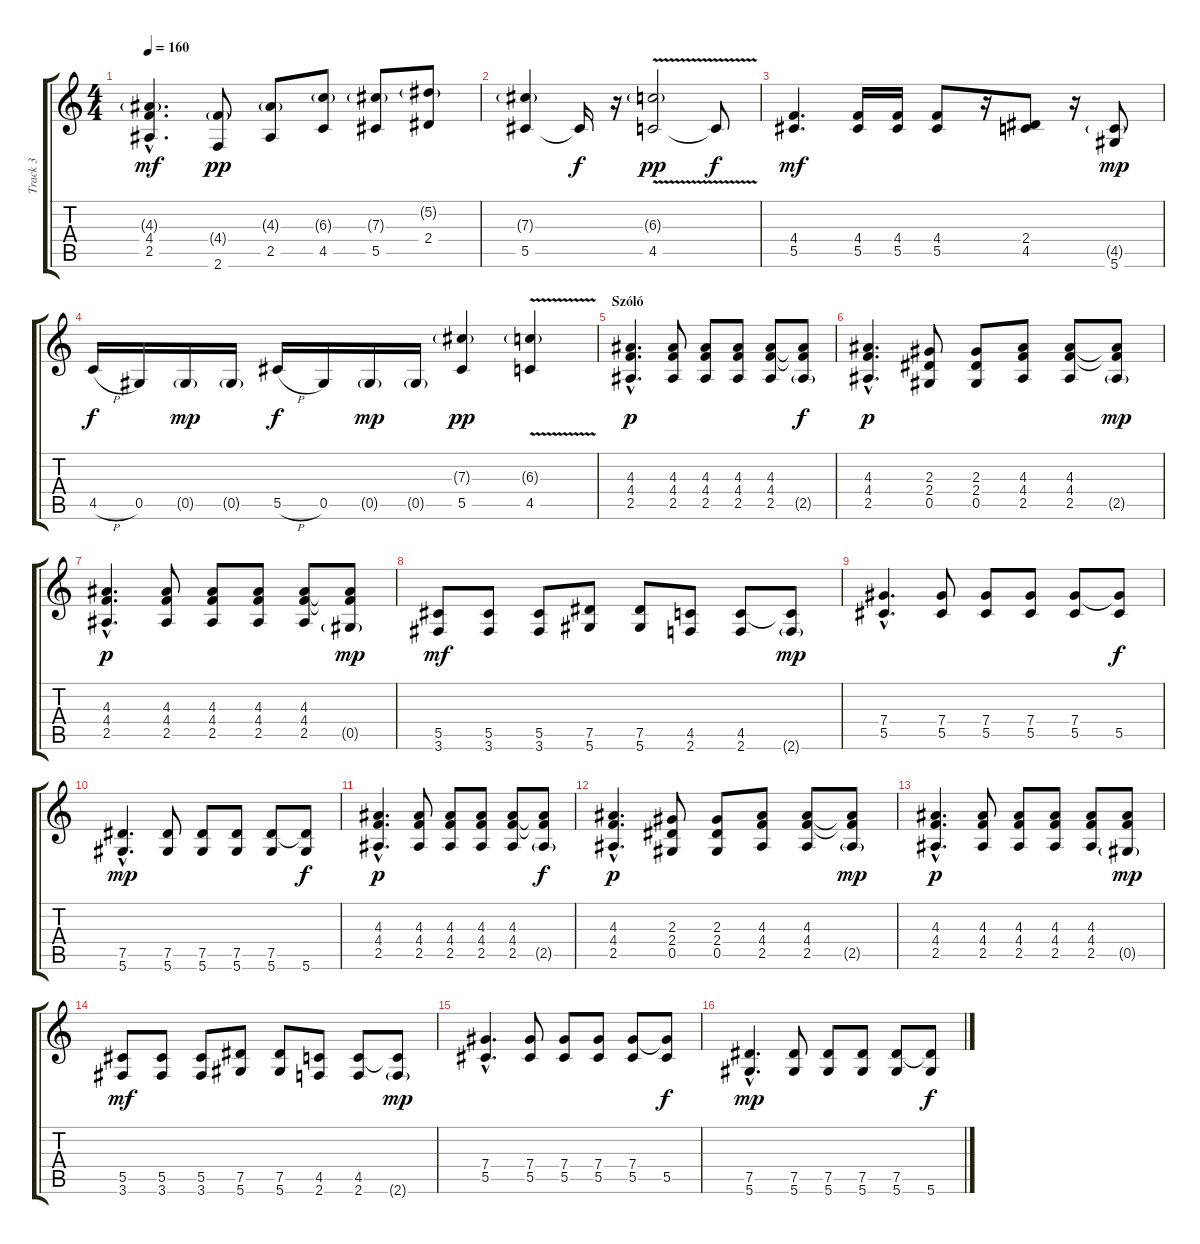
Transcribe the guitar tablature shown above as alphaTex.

\track ("Track 3" "Track 3") {instrument distortionguitar}
\staff {score tabs}
\tuning (Eb4 Bb3 Gb3 Db3 Ab2 Eb2) {hide}
\ts (4 4)
\tempo 160
\clef g2
\ks c
(4.3{g hac} 4.4 2.5).4{d dy mf} (4.4{g} 2.6).8{dy pp} (4.3{g} 2.5).8 (6.3{g} 4.5).8 (7.3{g} 5.5).8 (5.2{g} 2.4).8 |
(7.3{g} 5.5).4 5.5{t}.16{dy f} r.16 (6.3{v g} 4.5{v}).2{dy pp} 4.5{t}.8{dy f} |
(4.4 5.5).4{d dy mf} (4.4 5.5).16 (4.4 5.5).16 (4.4 5.5).8 r.16 (2.4 4.5).8 r.16 (4.5{g} 5.6).8{dy mp} |
4.5{h}.16{dy f} 0.5.16 0.5{g}.16{dy mp} 0.5{g}.16 5.5{h}.16{dy f} 0.5.16 0.5{g}.16{dy mp} 0.5{g}.16 (7.3{g} 5.5).4{dy pp} (6.3{v g} 4.5{v}).4 |
\section ("" "Szóló")
(4.3{hac} 4.4{hac} 2.5{hac}).4{d dy p volume 12 balance 8} (4.3 4.4 2.5).8 (4.3 4.4 2.5).8 (4.3 4.4 2.5).8 (4.3 4.4 2.5).8 (4.3{t} 4.4{t} 2.5{g}).8{dy f} |
(4.3{hac} 4.4{hac} 2.5{hac}).4{d dy p} (2.3 2.4 0.5).8 (2.3 2.4 0.5).8 (4.3 4.4 2.5).8 (4.3 4.4 2.5).8 (4.3{t} 4.4{t} 2.5{g}).8{dy mp} |
(4.3{hac} 4.4{hac} 2.5{hac}).4{d dy p} (4.3 4.4 2.5).8 (4.3 4.4 2.5).8 (4.3 4.4 2.5).8 (4.3 4.4 2.5).8 (4.3{t} 4.4{t} 0.5{g}).8{dy mp} |
(5.5 3.6).8{dy mf} (5.5 3.6).8 (5.5 3.6).8 (7.5 5.6).8 (7.5 5.6).8 (4.5 2.6).8 (4.5 2.6).8 (4.5{t} 2.6{g}).8{dy mp} |
(7.4{hac} 5.5{hac}).4{d} (7.4 5.5).8 (7.4 5.5).8 (7.4 5.5).8 (7.4 5.5).8 (7.4{t} 5.5).8{dy f} |
(7.5{hac} 5.6{hac}).4{d dy mp} (7.5 5.6).8 (7.5 5.6).8 (7.5 5.6).8 (7.5 5.6).8 (7.5{t} 5.6).8{dy f} |
(4.3{hac} 4.4{hac} 2.5{hac}).4{d dy p} (4.3 4.4 2.5).8 (4.3 4.4 2.5).8 (4.3 4.4 2.5).8 (4.3 4.4 2.5).8 (4.3{t} 4.4{t} 2.5{g}).8{dy f} |
(4.3{hac} 4.4{hac} 2.5{hac}).4{d dy p} (2.3 2.4 0.5).8 (2.3 2.4 0.5).8 (4.3 4.4 2.5).8 (4.3 4.4 2.5).8 (4.3{t} 4.4{t} 2.5{g}).8{dy mp} |
(4.3{hac} 4.4{hac} 2.5{hac}).4{d dy p} (4.3 4.4 2.5).8 (4.3 4.4 2.5).8 (4.3 4.4 2.5).8 (4.3 4.4 2.5).8 (4.3{t} 4.4{t} 0.5{g}).8{dy mp} |
(5.5 3.6).8{dy mf} (5.5 3.6).8 (5.5 3.6).8 (7.5 5.6).8 (7.5 5.6).8 (4.5 2.6).8 (4.5 2.6).8 (4.5{t} 2.6{g}).8{dy mp} |
(7.4{hac} 5.5{hac}).4{d} (7.4 5.5).8 (7.4 5.5).8 (7.4 5.5).8 (7.4 5.5).8 (7.4{t} 5.5).8{dy f} |
(7.5{hac} 5.6{hac}).4{d dy mp} (7.5 5.6).8 (7.5 5.6).8 (7.5 5.6).8 (7.5 5.6).8 (7.5{t} 5.6).8{dy f}
